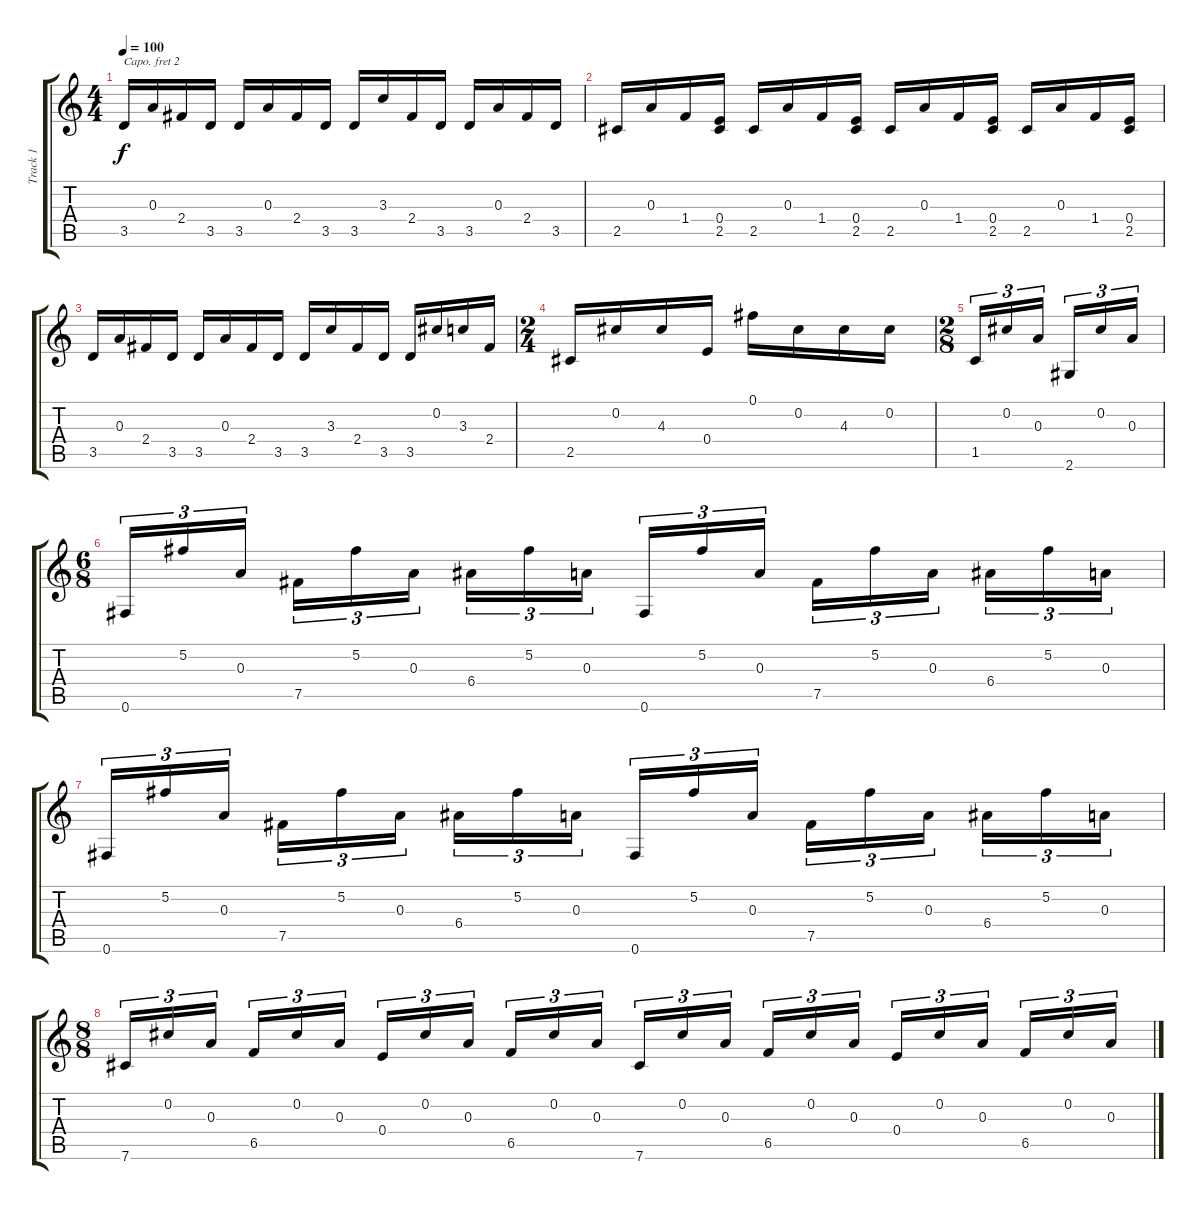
\track ("Track 1" "Track 1") {instrument acousticguitarnylon}
\staff {score tabs}
\capo 2
\tuning (E4 B3 G3 D3 A2 E2) {hide}
\ts (4 4)
\tempo 100
\clef g2
\ks c
3.5.16{dy f} 0.3.16 2.4.16 3.5.16 3.5.16 0.3.16 2.4.16 3.5.16 3.5.16 3.3.16 2.4.16 3.5.16 3.5.16 0.3.16 2.4.16 3.5.16 |
2.5.16 0.3.16 1.4.16 (0.4 2.5).16 2.5.16 0.3.16 1.4.16 (0.4 2.5).16 2.5.16 0.3.16 1.4.16 (0.4 2.5).16 2.5.16 0.3.16 1.4.16 (0.4 2.5).16 |
3.5.16 0.3.16 2.4.16 3.5.16 3.5.16 0.3.16 2.4.16 3.5.16 3.5.16 3.3.16 2.4.16 3.5.16 3.5.16 0.2.16 3.3.16 2.4.16 |
\ts (2 4)
2.5.16 0.2.16 4.3.16 0.4.16 0.1.16 0.2.16 4.3.16 0.2.16 |
\ts (2 8)
1.5.16{tu (3 2)} 0.2.16{tu (3 2)} 0.3.16{tu (3 2)} 2.6.16{tu (3 2)} 0.2.16{tu (3 2)} 0.3.16{tu (3 2)} |
\ts (6 8)
0.6.16{tu (3 2)} 5.2.16{tu (3 2)} 0.3.16{tu (3 2)} 7.5.16{tu (3 2)} 5.2.16{tu (3 2)} 0.3.16{tu (3 2)} 6.4.16{tu (3 2)} 5.2.16{tu (3 2)} 0.3.16{tu (3 2)} 0.6.16{tu (3 2)} 5.2.16{tu (3 2)} 0.3.16{tu (3 2)} 7.5.16{tu (3 2)} 5.2.16{tu (3 2)} 0.3.16{tu (3 2)} 6.4.16{tu (3 2)} 5.2.16{tu (3 2)} 0.3.16{tu (3 2)} |
0.6.16{tu (3 2)} 5.2.16{tu (3 2)} 0.3.16{tu (3 2)} 7.5.16{tu (3 2)} 5.2.16{tu (3 2)} 0.3.16{tu (3 2)} 6.4.16{tu (3 2)} 5.2.16{tu (3 2)} 0.3.16{tu (3 2)} 0.6.16{tu (3 2)} 5.2.16{tu (3 2)} 0.3.16{tu (3 2)} 7.5.16{tu (3 2)} 5.2.16{tu (3 2)} 0.3.16{tu (3 2)} 6.4.16{tu (3 2)} 5.2.16{tu (3 2)} 0.3.16{tu (3 2)} |
\ts (8 8)
7.6.16{tu (3 2)} 0.2.16{tu (3 2)} 0.3.16{tu (3 2)} 6.5.16{tu (3 2)} 0.2.16{tu (3 2)} 0.3.16{tu (3 2)} 0.4.16{tu (3 2)} 0.2.16{tu (3 2)} 0.3.16{tu (3 2)} 6.5.16{tu (3 2)} 0.2.16{tu (3 2)} 0.3.16{tu (3 2)} 7.6.16{tu (3 2)} 0.2.16{tu (3 2)} 0.3.16{tu (3 2)} 6.5.16{tu (3 2)} 0.2.16{tu (3 2)} 0.3.16{tu (3 2)} 0.4.16{tu (3 2)} 0.2.16{tu (3 2)} 0.3.16{tu (3 2)} 6.5.16{tu (3 2)} 0.2.16{tu (3 2)} 0.3.16{tu (3 2)}
